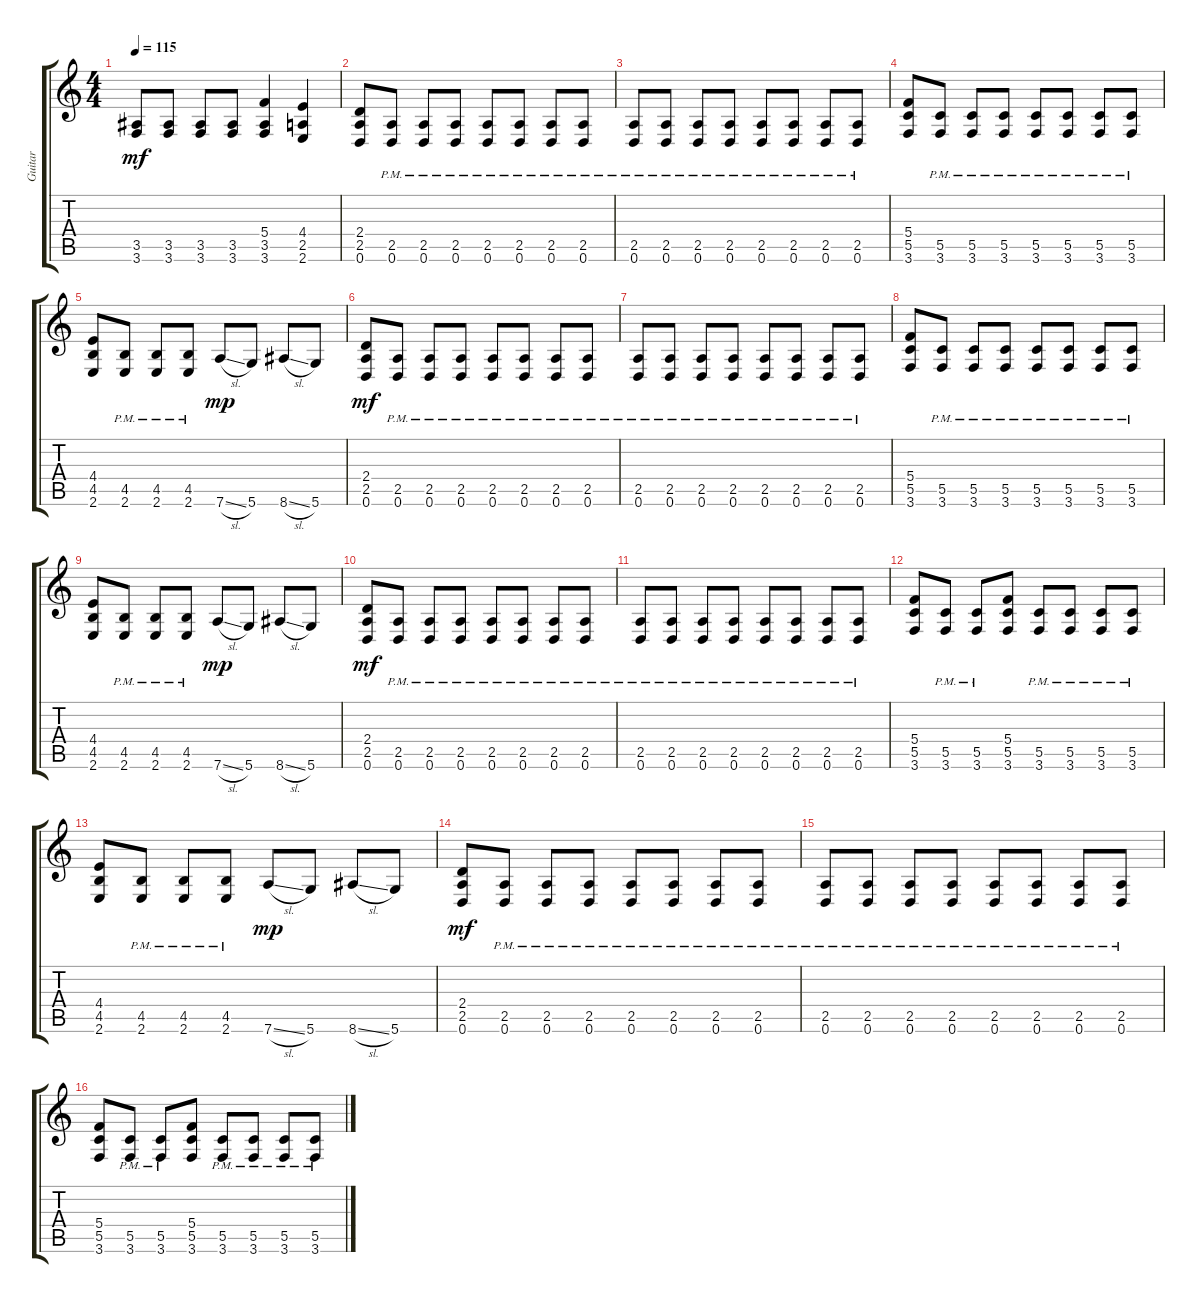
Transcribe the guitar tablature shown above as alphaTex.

\track ("Guitar" "Guitar") {instrument distortionguitar}
\staff {score tabs}
\tuning (D4 A3 F3 C3 G2 D2) {hide}
\ts (4 4)
\tempo 115
\clef g2
\ks c
(3.5 3.6).8{dy mf} (3.5 3.6).8 (3.5 3.6).8 (3.5 3.6).8 (5.4 3.5 3.6).4 (4.4 2.5 2.6).4 |
(2.4 2.5 0.6).8 (2.5{pm} 0.6{pm}).8 (2.5{pm} 0.6{pm}).8 (2.5{pm} 0.6{pm}).8 (2.5{pm} 0.6{pm}).8 (2.5{pm} 0.6{pm}).8 (2.5{pm} 0.6{pm}).8 (2.5{pm} 0.6{pm}).8 |
(2.5{pm} 0.6{pm}).8 (2.5{pm} 0.6{pm}).8 (2.5{pm} 0.6{pm}).8 (2.5{pm} 0.6{pm}).8 (2.5{pm} 0.6{pm}).8 (2.5{pm} 0.6{pm}).8 (2.5{pm} 0.6{pm}).8 (2.5{pm} 0.6{pm}).8 |
(5.4 5.5 3.6).8 (5.5{pm} 3.6{pm}).8 (5.5{pm} 3.6{pm}).8 (5.5{pm} 3.6{pm}).8 (5.5{pm} 3.6{pm}).8 (5.5{pm} 3.6{pm}).8 (5.5{pm} 3.6{pm}).8 (5.5{pm} 3.6{pm}).8 |
(4.4 4.5 2.6).8 (4.5{pm} 2.6{pm}).8 (4.5{pm} 2.6{pm}).8 (4.5{pm} 2.6{pm}).8 7.6{sl}.8{dy mp} 5.6.8 8.6{sl}.8 5.6.8 |
(2.4 2.5 0.6).8{dy mf} (2.5{pm} 0.6{pm}).8 (2.5{pm} 0.6{pm}).8 (2.5{pm} 0.6{pm}).8 (2.5{pm} 0.6{pm}).8 (2.5{pm} 0.6{pm}).8 (2.5{pm} 0.6{pm}).8 (2.5{pm} 0.6{pm}).8 |
(2.5{pm} 0.6{pm}).8 (2.5{pm} 0.6{pm}).8 (2.5{pm} 0.6{pm}).8 (2.5{pm} 0.6{pm}).8 (2.5{pm} 0.6{pm}).8 (2.5{pm} 0.6{pm}).8 (2.5{pm} 0.6{pm}).8 (2.5{pm} 0.6{pm}).8 |
(5.4 5.5 3.6).8 (5.5{pm} 3.6{pm}).8 (5.5{pm} 3.6{pm}).8 (5.5{pm} 3.6{pm}).8 (5.5{pm} 3.6{pm}).8 (5.5{pm} 3.6{pm}).8 (5.5{pm} 3.6{pm}).8 (5.5{pm} 3.6{pm}).8 |
(4.4 4.5 2.6).8 (4.5{pm} 2.6{pm}).8 (4.5{pm} 2.6{pm}).8 (4.5{pm} 2.6{pm}).8 7.6{sl}.8{dy mp} 5.6.8 8.6{sl}.8 5.6.8 |
(2.4 2.5 0.6).8{dy mf} (2.5{pm} 0.6{pm}).8 (2.5{pm} 0.6{pm}).8 (2.5{pm} 0.6{pm}).8 (2.5{pm} 0.6{pm}).8 (2.5{pm} 0.6{pm}).8 (2.5{pm} 0.6{pm}).8 (2.5{pm} 0.6{pm}).8 |
(2.5{pm} 0.6{pm}).8 (2.5{pm} 0.6{pm}).8 (2.5{pm} 0.6{pm}).8 (2.5{pm} 0.6{pm}).8 (2.5{pm} 0.6{pm}).8 (2.5{pm} 0.6{pm}).8 (2.5{pm} 0.6{pm}).8 (2.5{pm} 0.6{pm}).8 |
(5.4 5.5 3.6).8 (5.5{pm} 3.6{pm}).8 (5.5{pm} 3.6{pm}).8 (5.4 5.5 3.6).8 (5.5{pm} 3.6{pm}).8 (5.5{pm} 3.6{pm}).8 (5.5{pm} 3.6{pm}).8 (5.5{pm} 3.6{pm}).8 |
(4.4 4.5 2.6).8 (4.5{pm} 2.6{pm}).8 (4.5{pm} 2.6{pm}).8 (4.5{pm} 2.6{pm}).8 7.6{sl}.8{dy mp} 5.6.8 8.6{sl}.8 5.6.8 |
(2.4 2.5 0.6).8{dy mf} (2.5{pm} 0.6{pm}).8 (2.5{pm} 0.6{pm}).8 (2.5{pm} 0.6{pm}).8 (2.5{pm} 0.6{pm}).8 (2.5{pm} 0.6{pm}).8 (2.5{pm} 0.6{pm}).8 (2.5{pm} 0.6{pm}).8 |
(2.5{pm} 0.6{pm}).8 (2.5{pm} 0.6{pm}).8 (2.5{pm} 0.6{pm}).8 (2.5{pm} 0.6{pm}).8 (2.5{pm} 0.6{pm}).8 (2.5{pm} 0.6{pm}).8 (2.5{pm} 0.6{pm}).8 (2.5{pm} 0.6{pm}).8 |
(5.4 5.5 3.6).8 (5.5{pm} 3.6{pm}).8 (5.5{pm} 3.6{pm}).8 (5.4 5.5 3.6).8 (5.5{pm} 3.6{pm}).8 (5.5{pm} 3.6{pm}).8 (5.5{pm} 3.6{pm}).8 (5.5{pm} 3.6{pm}).8
